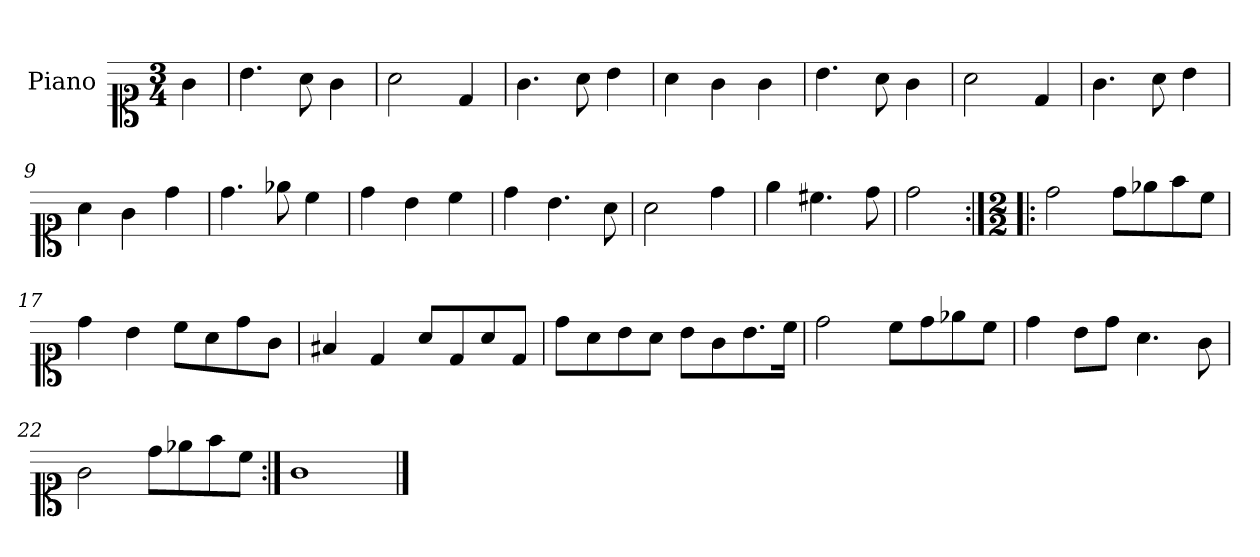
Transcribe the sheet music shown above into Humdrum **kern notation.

**kern
*part1
*staff1
*I"Piano
*I'Pno.
*clefC1
*k[]
*M3/4
=1
4g\
=2
4.b\
8a\
4g\
=3
2a\
4d/
=4
4.g\
8a\
4b\
=5
4a\
4g\
4g\
=6
4.b\
8a\
4g\
=7
2a\
4d/
=8
4.g\
8a\
4b\
=9
4a\
4g\
4dd\
=10
4.dd\
8ee-X\
4cc\
=11
4dd\
4b\
4cc\
=12
4dd\
4.b\
8a\
=13
2a\
4dd\
!!LO:LB:g=z
=14
4ee\
4.cc#X\
8dd\
=15
2dd\
=16:|!|:
*M2/2
2dd\
8dd\L
8ee-X\
8ff\
8cc\J
=17
4dd\
4b\
8cc\L
8a\
8dd\
8g\J
=18
4f#X/
4d/
8a/L
8d/
8a/
8d/J
=19
8dd\L
8a\
8b\
8a\J
8b\L
8g\
8.b\
16cc\Jk
=20
2dd\
8cc\L
8dd\
8ee-X\
8cc\J
!!LO:LB:g=z
=21
4dd\
8b\L
8dd\J
4.a\
8g\
=22
2g\
8dd\L
8ee-X\
8ff\
8cc\J
=23:|!
1g
==
*-
